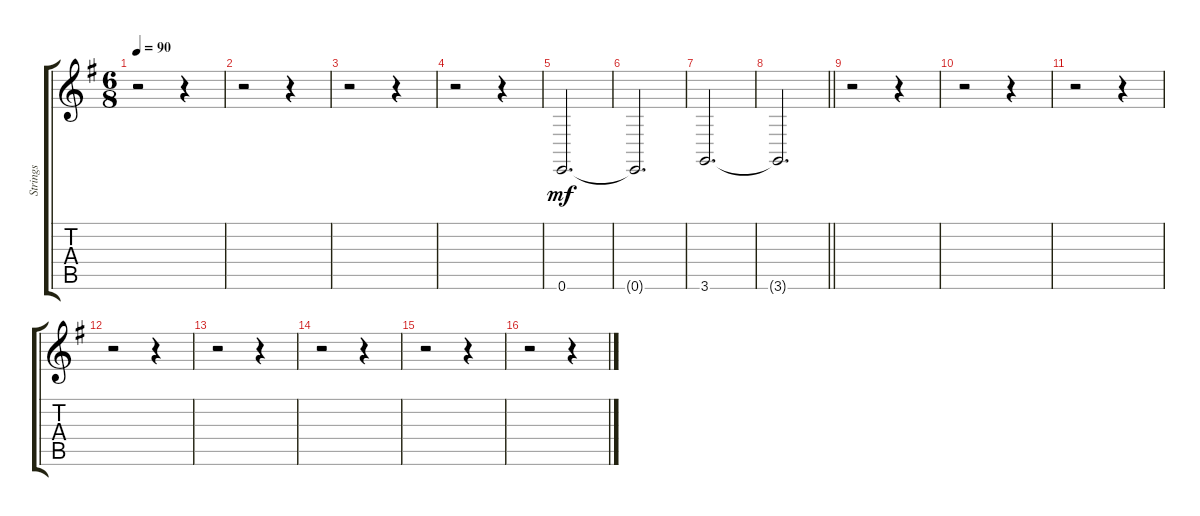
\track ("Strings" "Strings") {instrument stringensemble1}
\staff {score tabs}
\tuning (E4 B3 G3 D3 A2 E2) {hide}
\ts (6 8)
\tempo 90
\clef g2
\ks g
r.2{dy mf instrument stringensemble1} r.4 |
r.2 r.4 |
r.2 r.4 |
r.2 r.4 |
0.6.2{d} |
0.6{t}.2{d} |
3.6.2{d} |
\barLineRight lightlight
3.6{t}.2{d} |
r.2 r.4 |
r.2 r.4 |
r.2 r.4 |
r.2 r.4 |
r.2 r.4 |
r.2 r.4 |
r.2 r.4 |
r.2 r.4
